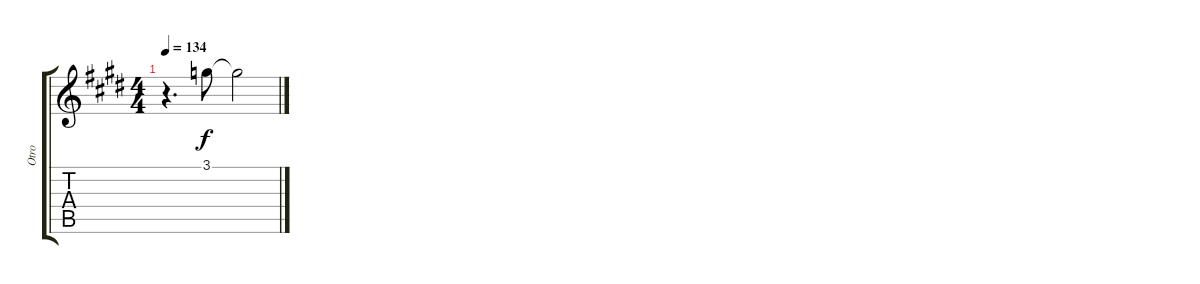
\track ("Otro" "Otro") {instrument acousticguitarnylon}
\staff {score tabs}
\tuning (E4 B3 G3 D3 A2 E2) {hide}
\ts (4 4)
\tempo 134
\clef g2
\ks e
r.4{d dy f} 3.1.8{volume 6} 3.1{t}.2
